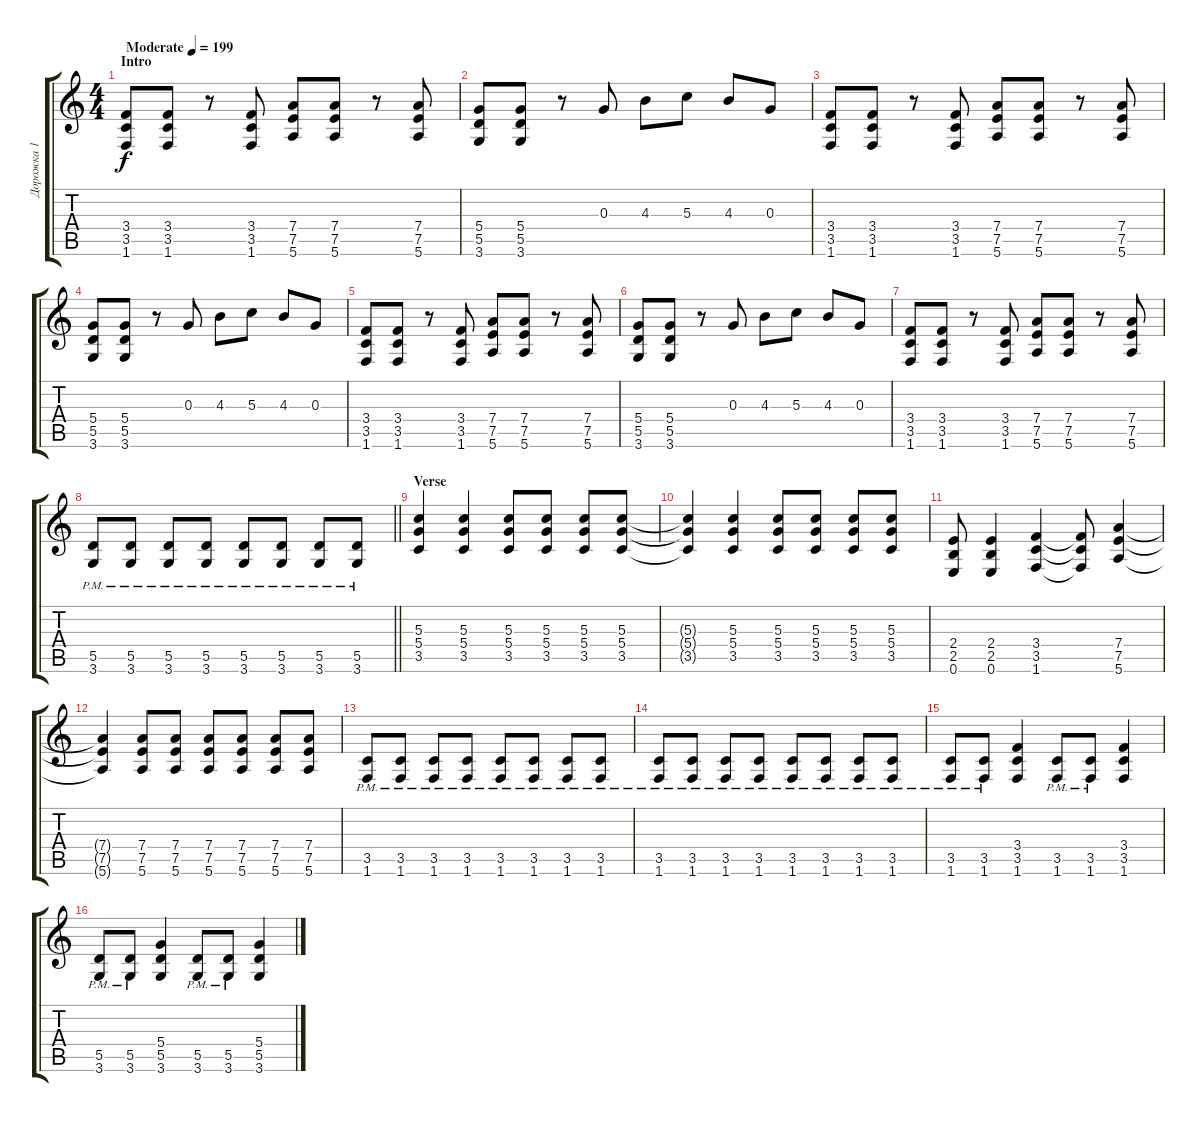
\track ("Дорожка 1" "Дорожка 1") {instrument distortionguitar}
\staff {score tabs}
\tuning (E4 B3 G3 D3 A2 E2) {hide}
\ts (4 4)
\section ("" "Intro")
\tempo (199 "Moderate")
\clef g2
\ks c
(3.4 3.5 1.6).8{dy f instrument distortionguitar} (3.4 3.5 1.6).8 r.8 (3.4 3.5 1.6).8 (7.4 7.5 5.6).8 (7.4 7.5 5.6).8 r.8 (7.4 7.5 5.6).8 |
(5.4 5.5 3.6).8 (5.4 5.5 3.6).8 r.8 0.3.8 4.3.8 5.3.8 4.3.8 0.3.8 |
(3.4 3.5 1.6).8 (3.4 3.5 1.6).8 r.8 (3.4 3.5 1.6).8 (7.4 7.5 5.6).8 (7.4 7.5 5.6).8 r.8 (7.4 7.5 5.6).8 |
(5.4 5.5 3.6).8 (5.4 5.5 3.6).8 r.8 0.3.8 4.3.8 5.3.8 4.3.8 0.3.8 |
(3.4 3.5 1.6).8 (3.4 3.5 1.6).8 r.8 (3.4 3.5 1.6).8 (7.4 7.5 5.6).8 (7.4 7.5 5.6).8 r.8 (7.4 7.5 5.6).8 |
(5.4 5.5 3.6).8 (5.4 5.5 3.6).8 r.8 0.3.8 4.3.8 5.3.8 4.3.8 0.3.8 |
(3.4 3.5 1.6).8 (3.4 3.5 1.6).8 r.8 (3.4 3.5 1.6).8 (7.4 7.5 5.6).8 (7.4 7.5 5.6).8 r.8 (7.4 7.5 5.6).8 |
\barLineRight lightlight
(5.5 3.6{pm}).8 (5.5 3.6{pm}).8 (5.5 3.6{pm}).8 (5.5 3.6{pm}).8 (5.5 3.6{pm}).8 (5.5 3.6{pm}).8 (5.5 3.6{pm}).8 (5.5 3.6{pm}).8 |
\section ("" "Verse")
(5.3 5.4 3.5).4 (5.3 5.4 3.5).4 (5.3 5.4 3.5).8 (5.3 5.4 3.5).8 (5.3 5.4 3.5).8 (5.3 5.4 3.5).8 |
(5.3{t} 5.4{t} 3.5{t}).4 (5.3 5.4 3.5).4 (5.3 5.4 3.5).8 (5.3 5.4 3.5).8 (5.3 5.4 3.5).8 (5.3 5.4 3.5).8 |
(2.4 2.5 0.6).8 (2.4 2.5 0.6).4 (3.4 3.5 1.6).4 (3.4{t} 3.5{t} 1.6{t}).8 (7.4 7.5 5.6).4 |
(7.4{t} 7.5{t} 5.6{t}).4 (7.4 7.5 5.6).8 (7.4 7.5 5.6).8 (7.4 7.5 5.6).8 (7.4 7.5 5.6).8 (7.4 7.5 5.6).8 (7.4 7.5 5.6).8 |
(3.5{pm} 1.6{pm}).8 (3.5{pm} 1.6{pm}).8 (3.5{pm} 1.6{pm}).8 (3.5{pm} 1.6{pm}).8 (3.5{pm} 1.6{pm}).8 (3.5{pm} 1.6{pm}).8 (3.5{pm} 1.6{pm}).8 (3.5{pm} 1.6{pm}).8 |
(3.5{pm} 1.6{pm}).8 (3.5{pm} 1.6{pm}).8 (3.5{pm} 1.6{pm}).8 (3.5{pm} 1.6{pm}).8 (3.5{pm} 1.6{pm}).8 (3.5{pm} 1.6{pm}).8 (3.5{pm} 1.6{pm}).8 (3.5{pm} 1.6{pm}).8 |
(3.5{pm} 1.6{pm}).8 (3.5{pm} 1.6{pm}).8 (3.4 3.5 1.6).4 (3.5{pm} 1.6{pm}).8 (3.5{pm} 1.6{pm}).8 (3.4 3.5 1.6).4 |
(5.5{pm} 3.6{pm}).8 (5.5{pm} 3.6{pm}).8 (5.4 5.5 3.6).4 (5.5{pm} 3.6{pm}).8 (5.5{pm} 3.6{pm}).8 (5.4 5.5 3.6).4
